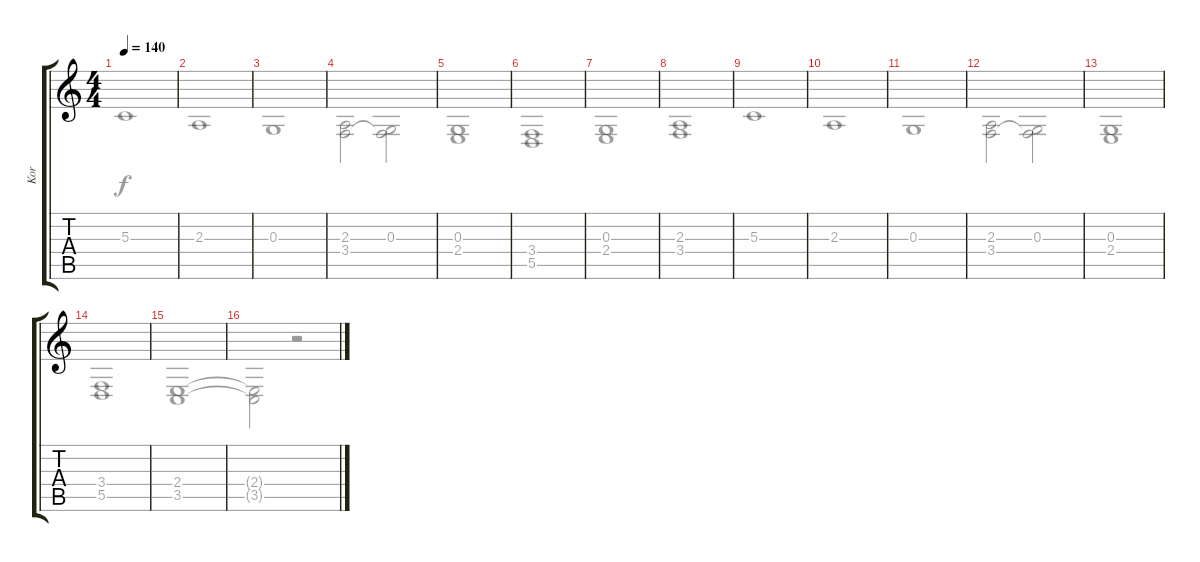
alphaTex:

\track ("Kor" "Kor") {instrument choiraahs}
\staff {score tabs}
\tuning (E4 B3 G3 D3 A2 E2) {hide}
\voice
\ts (4 4)
\tempo 140
\clef g2
\ks c
|
|
|
|
|
|
|
|
|
|
|
|
|
|
|
\voice
\clef g2
\ks c
5.3.1{dy f} |
2.3.1 |
0.3.1 |
(2.3 3.4).2 (0.3 3.4{t}).2 |
(0.3 2.4).1 |
(3.4 5.5).1 |
(0.3 2.4).1 |
(2.3 3.4).1 |
5.3.1 |
2.3.1 |
0.3.1 |
(2.3 3.4).2 (0.3 3.4{t}).2 |
(0.3 2.4).1 |
(3.4 5.5).1 |
(2.4 3.5).1 |
(2.4{t} 3.5{t}).2 r.2
